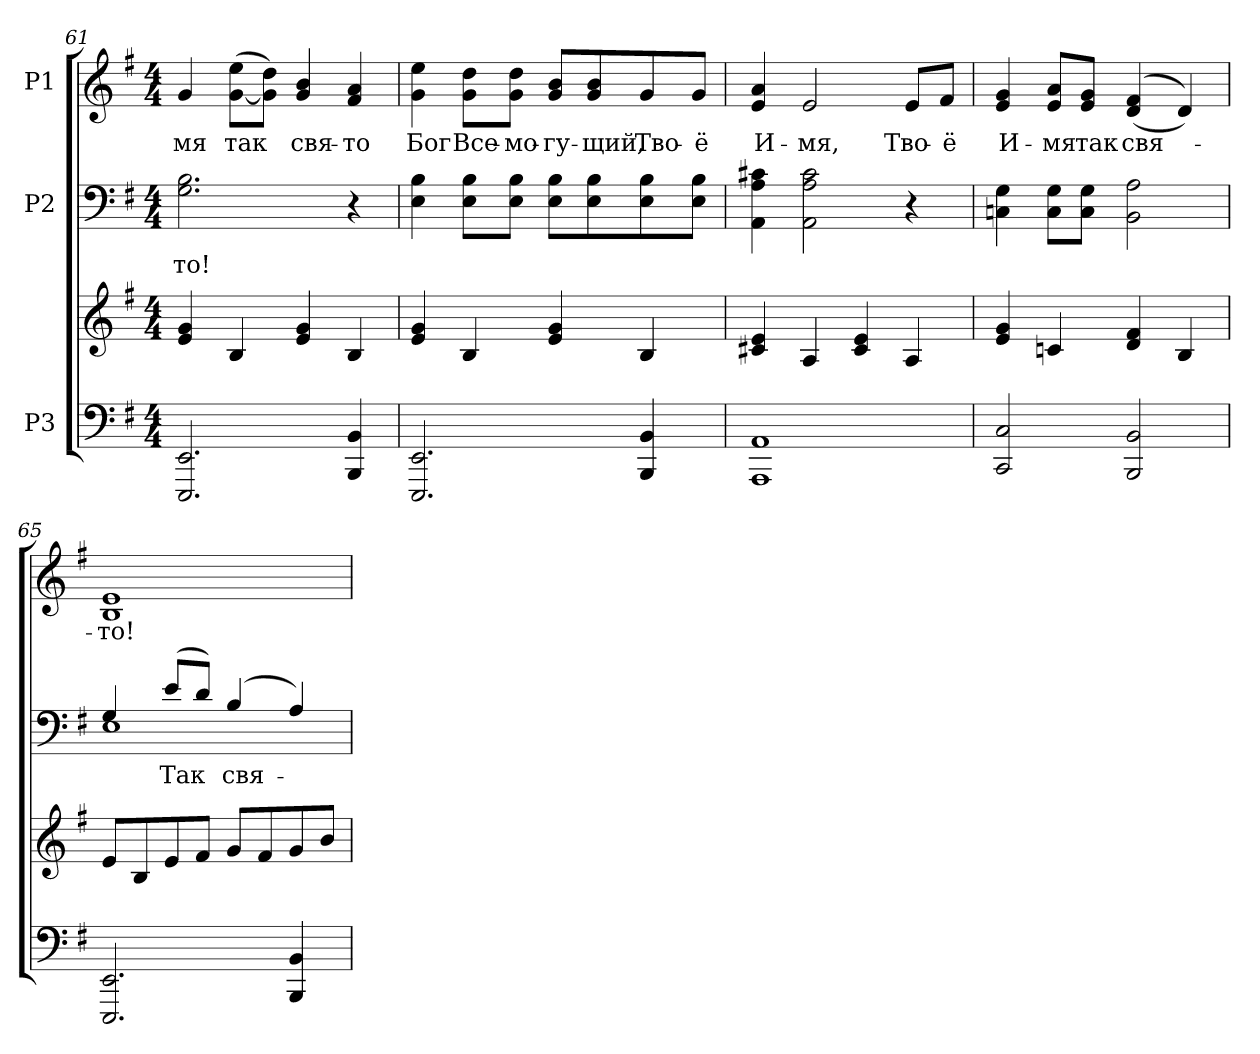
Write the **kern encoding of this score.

**kern	**kern	**kern	**text	**kern	**text
*part3	*part3	*part2	*part2	*part1	*part1
*staff4	*staff3	*staff2	*staff2	*staff1	*staff1
*I"P3	*	*I"P2	*	*I"P1	*
*clefF4	*clefG2	*clefF4	*	*clefG2	*
*k[f#]	*k[f#]	*k[f#]	*	*k[f#]	*
*e:	*e:	*e:	*	*e:	*
*M4/4	*M4/4	*M4/4	*	*M4/4	*
=61	=61	=61	=61	=61	=61
!	!	!	!LO:LY:a:color=#000000	!	!
!	!	!	!	!	!LO:LY:b:color=#000000
2.EEEi/ 2.EEi	4ei/ 4gi	2.Gi\ 2.Bi	-то!	4gi/	-мя
!	!	!	!	!	!LO:LY:b:color=#000000
.	4Bi/	.	.	([<8gi\ 8eeiL	так
.	.	.	.	8gi\] 8ddiJ)	.
!	!	!	!	!	!LO:LY:b:color=#000000
.	4ei/ 4gi	.	.	4gi/ 4bi	свя-
!	!	!	!	!	!LO:LY:b:color=#000000
4BBBi/ 4BBi	4Bi/	4r	.	4f#i/ 4ai	-то
!!LO:LB:g=z
=62	=62	=62	=62	=62	=62
!	!	!	!	!	!LO:LY:b:color=#000000
2.EEEi/ 2.EEi	4ei/ 4gi	4Ei\ 4Bi	.	4gi\ 4eei	Бог
!	!	!	!	!	!LO:LY:b:color=#000000
.	4Bi/	8Ei\ 8BiL	.	8gi\ 8ddiL	Все-
!	!	!	!	!	!LO:LY:b:color=#000000
.	.	8Ei\ 8BiJ	.	8gi\ 8ddiJ	-мо-
!	!	!	!	!	!LO:LY:b:color=#000000
.	4ei/ 4gi	8Ei\ 8BiL	.	8gi/ 8biL	-гу-
!	!	!	!	!	!LO:LY:b:color=#000000
.	.	8Ei\ 8Bi	.	8gi/ 8bi	-щий,
!	!	!	!	!	!LO:LY:b:color=#000000
4BBBi/ 4BBi	4Bi/	8Ei\ 8Bi	.	8gi/	Тво-
!	!	!	!	!	!LO:LY:b:color=#000000
.	.	8Ei\ 8BiJ	.	8gi/J	-ё
=63	=63	=63	=63	=63	=63
!	!	!	!	!	!LO:LY:b:color=#000000
1AAAi 1AAi	4c#Xi/ 4ei	4AAi\ 4Ai 4c#Xi	.	4ei/ 4ai	И-
!	!	!	!	!	!LO:LY:b:color=#000000
.	4Ai/	2AAi\ 2Ai 2c#i	.	2ei/	-мя,
.	4c#i/ 4ei	.	.	.	.
!	!	!	!	!	!LO:LY:b:color=#000000
.	4Ai/	4r	.	8ei/L	Тво-
!	!	!	!	!	!LO:LY:b:color=#000000
.	.	.	.	8f#i/J	-ё
=64	=64	=64	=64	=64	=64
!	!	!	!	!	!LO:LY:b:color=#000000
2CCi/ 2Ci	4ei/ 4gi	4Cni\ 4Gi	.	4ei/ 4gi	И-
!	!	!	!	!	!LO:LY:b:color=#000000
.	4cni/	8Ci\ 8GiL	.	8ei/ 8aiL	-мя
!	!	!	!	!	!LO:LY:b:color=#000000
.	.	8Ci\ 8GiJ	.	8ei/ 8giJ	так
!	!	!	!	!	!LO:LY:b:color=#000000
2BBBi/ 2BBi	4di/ 4f#i	2BBi\ 2Ai	.	((4di/ 4f#i	свя-
.	4Bi/	.	.	4di/))	.
!!LO:LB:g=z
=65	=65	=65	=65	=65	=65
*	*	*^	*	*	*
!	!	!	!	!	!	!LO:LY:b:color=#000000
2.EEEi/ 2.EEi	8ei/L	4Gi/	1Ei	.	1Bi 1ei	-то!
.	8Bi/	.	.	.	.	.
!	!	!	!	!LO:LY:a:color=#000000	!	!
.	8ei/	(8ei/L	.	Так	.	.
.	8f#i/J	8di/J)	.	.	.	.
!	!	!	!	!LO:LY:a:color=#000000	!	!
.	8gi/L	(4Bi/	.	свя-	.	.
.	8f#i/	.	.	.	.	.
4BBBi/ 4BBi	8gi/	4Ai/)	.	.	.	.
.	8bi/J	.	.	.	.	.
*	*	*v	*v	*	*	*
=	=	=	=	=	=
*-	*-	*-	*-	*-	*-
